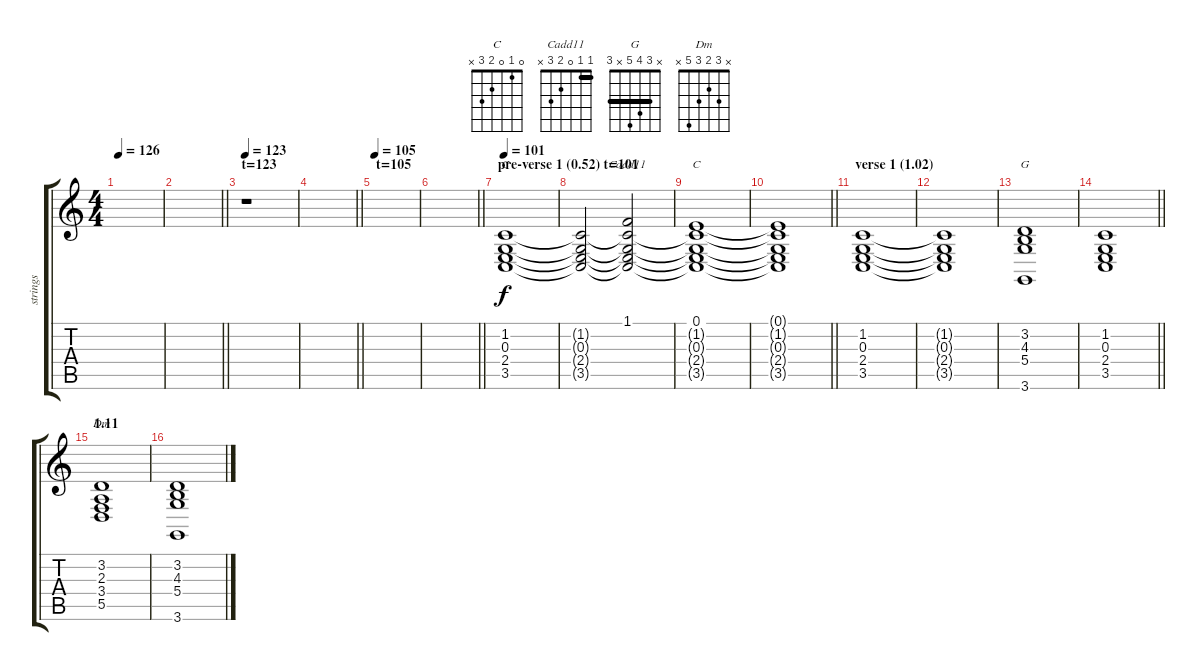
\track ("strings" "strings") {instrument stringensemble1}
\staff {score tabs}
\tuning (E4 B3 G3 D3 A2 E2) {hide}
\chord ("C" x 1 0 2 3 x)
\chord ("Cadd11" 1 1 0 2 3 x) {barre 1}
\chord ("C" 0 1 0 2 3 x)
\chord ("G" x 3 4 5 x 3) {barre 3}
\chord ("Dm" x 3 2 3 5 x)
\ts (4 4)
\tempo 126
\clef g2
\ks c
|
\barLineRight lightlight
|
\section ("" "t=123")
\tempo 123
r.1 |
\barLineRight lightlight
|
\section ("" "t=105")
\tempo 105
|
\barLineRight lightlight
|
\section ("" "pre-verse 1 (0.52) t=101")
\tempo 101
(1.2 0.3 2.4 3.5).1{ch "C" dy f} |
(1.2{t} 0.3{t} 2.4{t} 3.5{t}).2 (1.1 1.2{t} 0.3{t} 2.4{t} 3.5{t}).2{ch "Cadd11"} |
(0.1 1.2{t} 0.3{t} 2.4{t} 3.5{t}).1{ch "C"} |
\barLineRight lightlight
(0.1{t} 1.2{t} 0.3{t} 2.4{t} 3.5{t}).1 |
\section ("" "verse 1 (1.02)")
(1.2 0.3 2.4 3.5).1 |
(1.2{t} 0.3{t} 2.4{t} 3.5{t}).1 |
(3.2 4.3 5.4 3.6).1{ch "G"} |
\barLineRight lightlight
(1.2 0.3 2.4 3.5).1 |
\section ("" "1.11")
(3.2 2.3 3.4 5.5).1{ch "Dm"} |
(3.2 4.3 5.4 3.6).1
